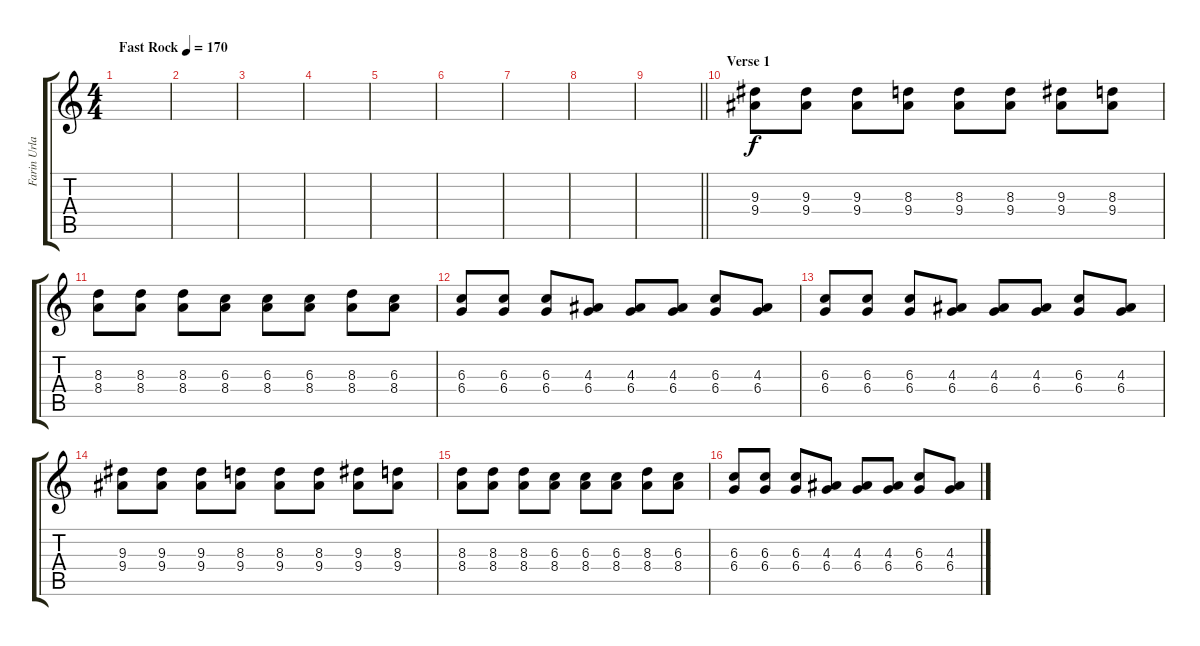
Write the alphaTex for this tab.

\track ("Farin Urlaub (Peter)" "Farin Urla") {instrument distortionguitar}
\staff {score tabs}
\tuning (Eb4 Bb3 Gb3 Db3 Ab2 Eb2) {hide}
\ts (4 4)
\tempo (170 "Fast Rock")
\clef g2
\ks c
|
|
|
|
|
|
|
|
\barLineRight lightlight
|
\section ("" "Verse 1")
(9.3 9.4).8 (9.3 9.4).8 (9.3 9.4).8 (8.3 9.4).8 (8.3 9.4).8 (8.3 9.4).8 (9.3 9.4).8 (8.3 9.4).8 |
(8.3 8.4).8 (8.3 8.4).8 (8.3 8.4).8 (6.3 8.4).8 (6.3 8.4).8 (6.3 8.4).8 (8.3 8.4).8 (6.3 8.4).8 |
(6.3 6.4).8 (6.3 6.4).8 (6.3 6.4).8 (4.3 6.4).8 (4.3 6.4).8 (4.3 6.4).8 (6.3 6.4).8 (4.3 6.4).8 |
(6.3 6.4).8 (6.3 6.4).8 (6.3 6.4).8 (4.3 6.4).8 (4.3 6.4).8 (4.3 6.4).8 (6.3 6.4).8 (4.3 6.4).8 |
(9.3 9.4).8 (9.3 9.4).8 (9.3 9.4).8 (8.3 9.4).8 (8.3 9.4).8 (8.3 9.4).8 (9.3 9.4).8 (8.3 9.4).8 |
(8.3 8.4).8 (8.3 8.4).8 (8.3 8.4).8 (6.3 8.4).8 (6.3 8.4).8 (6.3 8.4).8 (8.3 8.4).8 (6.3 8.4).8 |
(6.3 6.4).8 (6.3 6.4).8 (6.3 6.4).8 (4.3 6.4).8 (4.3 6.4).8 (4.3 6.4).8 (6.3 6.4).8 (4.3 6.4).8
